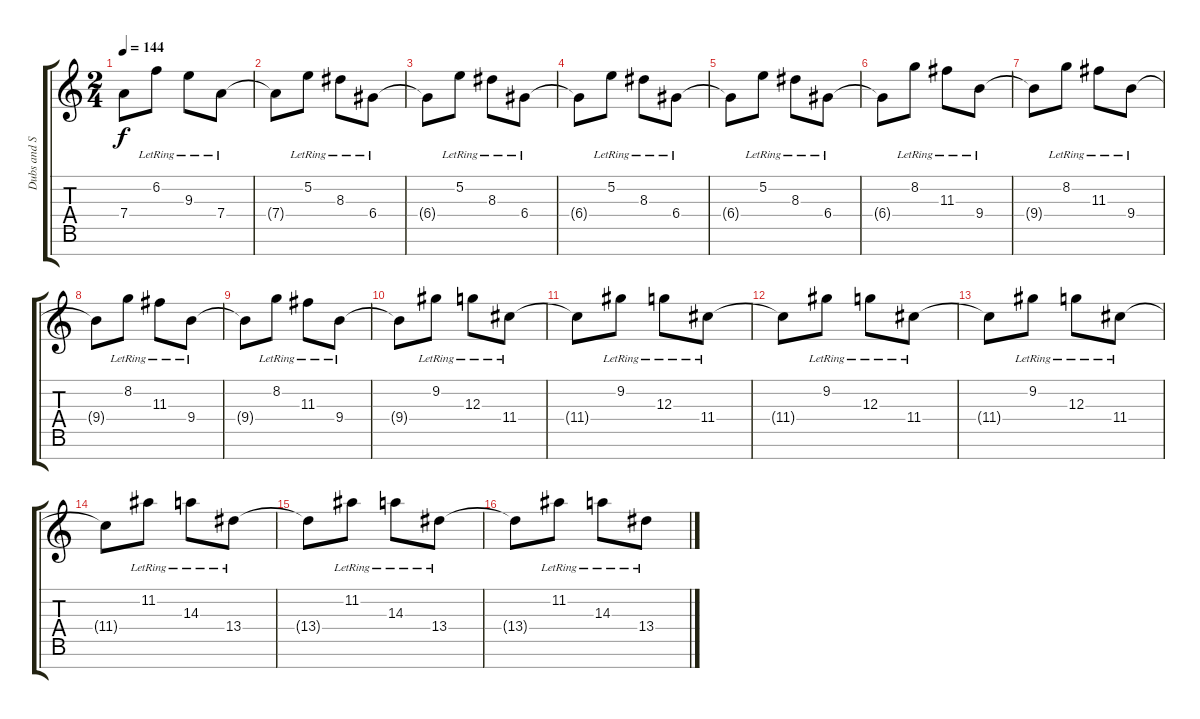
\track ("Dubs and Synth" "Dubs and S") {instrument distortionguitar}
\staff {score tabs}
\tuning (E4 B3 G3 D3 A2 E2 B1) {hide}
\ts (2 4)
\tempo 144
\clef g2
\ks c
7.4{t}.8{dy f} 6.2{lr}.8 9.3{lr}.8 7.4{lr}.8 |
7.4{t}.8 5.2{lr}.8 8.3{lr}.8 6.4{lr}.8 |
6.4{t}.8 5.2{lr}.8 8.3{lr}.8 6.4{lr}.8 |
6.4{t}.8 5.2{lr}.8 8.3{lr}.8 6.4{lr}.8 |
6.4{t}.8 5.2{lr}.8 8.3{lr}.8 6.4{lr}.8 |
6.4{t}.8 8.2{lr}.8 11.3{lr}.8 9.4{lr}.8 |
9.4{t}.8 8.2{lr}.8 11.3{lr}.8 9.4{lr}.8 |
9.4{t}.8 8.2{lr}.8 11.3{lr}.8 9.4{lr}.8 |
9.4{t}.8 8.2{lr}.8 11.3{lr}.8 9.4{lr}.8 |
9.4{t}.8 9.2{lr}.8 12.3{lr}.8 11.4{lr}.8 |
11.4{t}.8 9.2{lr}.8 12.3{lr}.8 11.4{lr}.8 |
11.4{t}.8 9.2{lr}.8 12.3{lr}.8 11.4{lr}.8 |
11.4{t}.8 9.2{lr}.8 12.3{lr}.8 11.4{lr}.8 |
11.4{t}.8 11.2{lr}.8 14.3{lr}.8 13.4{lr}.8 |
13.4{t}.8 11.2{lr}.8 14.3{lr}.8 13.4{lr}.8 |
13.4{t}.8 11.2{lr}.8 14.3{lr}.8 13.4{lr}.8
